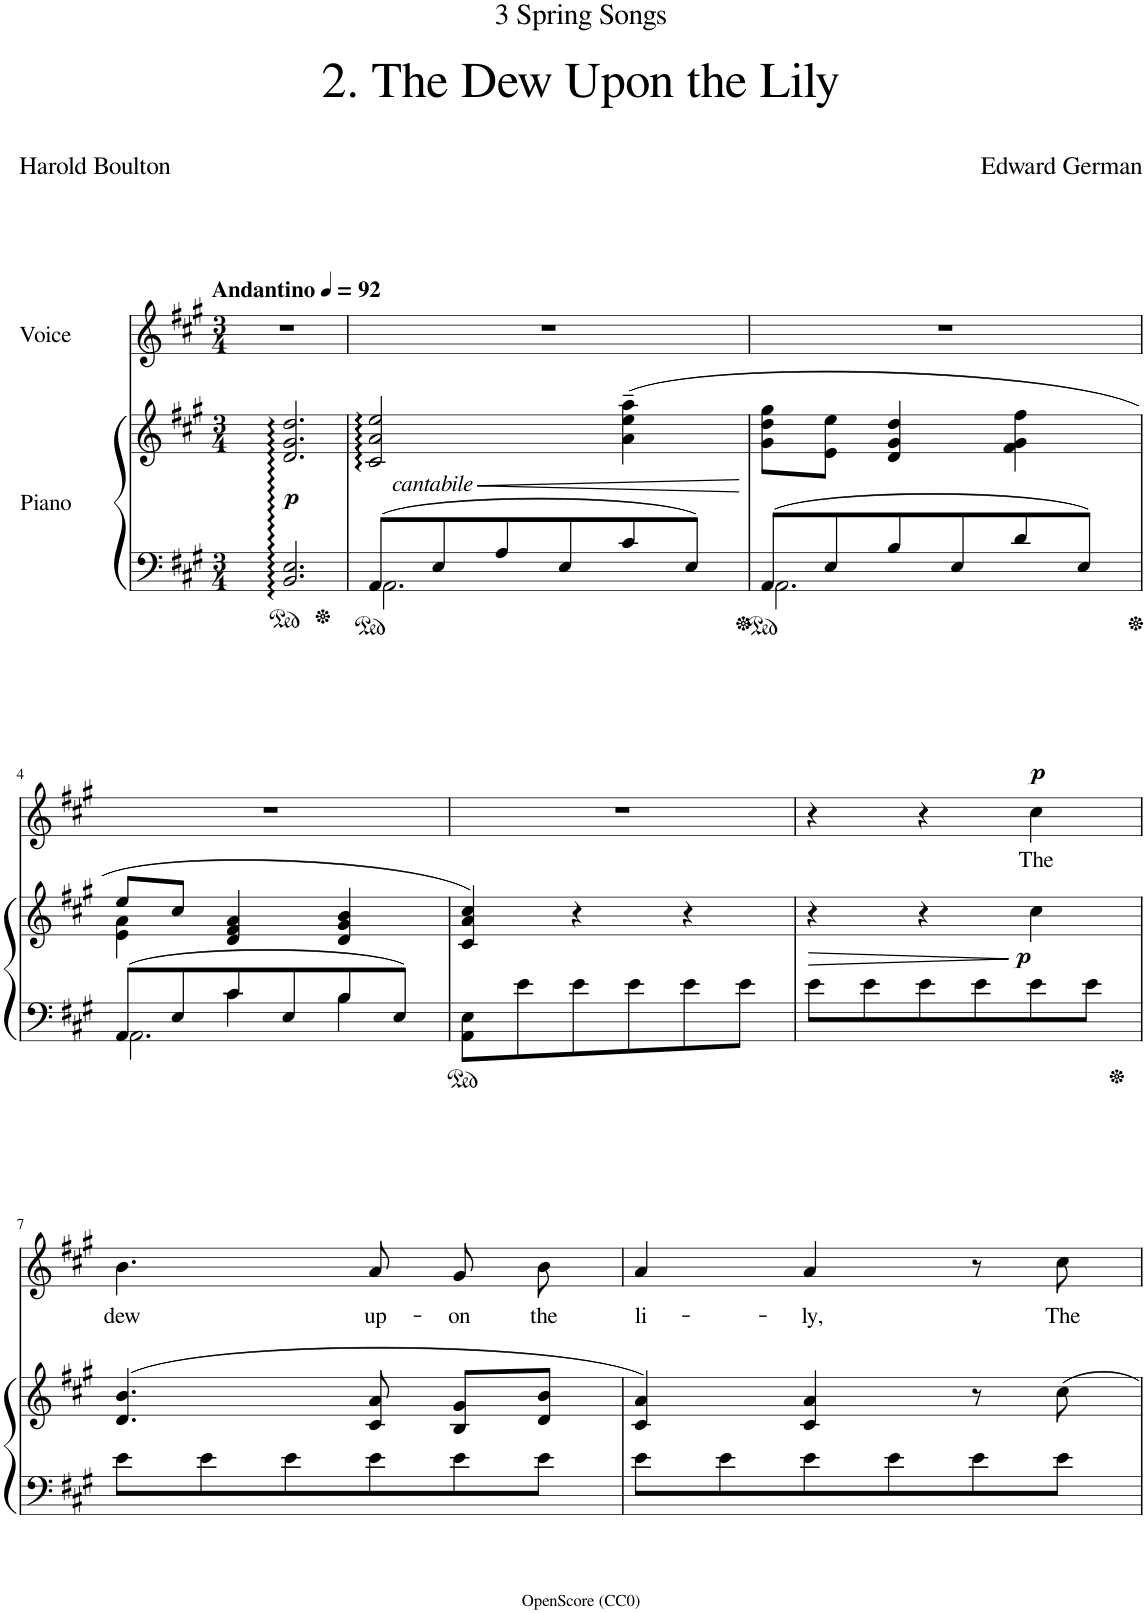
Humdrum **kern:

**kern	**kern	**dynam	**kern	**text	**dynam
*part2	*part2	*part2	*part1	*part1	*part1
*staff3	*staff2	*staff2/3	*staff1	*staff1	*staff1
*I"Piano	*	*	*I"Voice	*	*
*I'Pno	*	*	*	*	*
*clefF4	*clefG2	*	*clefG2	*	*
*k[f#c#g#]	*k[f#c#g#]	*	*k[f#c#g#]	*	*
*M3/4	*M3/4	*	*M3/4	*	*
*MM92	*MM92	*	*MM92	*	*
=1	=1	=1	=1	=1	=1
!	!	!	!LO:TX:a:B:t=Andantino	!	!
!	!	!LO:DY:b	!	!	!
2.BB/: 2.E/:	2.d/:: 2.g#/:: 2.dd/::	p	2.r	.	.
=2	=2	=2	=2	=2	=2
*^	*	*	*	*	*
!	!	!LO:TX:b:i:t=cantabile	!	!	!	!
!	!	!	!LO:HP:b	!	!	!
8AA/L	2.AA\	2c#/:: 2a/:: 2ee/::	<	2.r	.	.
8E/	.	.	.	.	.	.
8A/	.	.	.	.	.	.
8E/	.	.	.	.	.	.
8c#/	.	(4a\~ 4ee\~ 4aa\~	.	.	.	.
8E/J	.	.	.	.	.	.
*v	*v	*	*	*	*	*
.	.	[	.	.	.
=3	=3	=3	=3	=3	=3
*^	*	*	*	*	*
8AA/L	2.AA\	8g#\ 8dd\ 8gg#\L	.	2.r	.	.
8E/	.	8e\ 8ee\J	.	.	.	.
8B/	.	4d/ 4g#/ 4dd/	.	.	.	.
8E/	.	.	.	.	.	.
8d/	.	4f#\ 4g#\ 4ff#\	.	.	.	.
8E/J	.	.	.	.	.	.
!!LO:LB:g=z
=4	=4	=4	=4	=4	=4	=4
*	*^	*^	*	*	*	*
8AA/L	2.AA\	4ryy	8ee/L	4e\ 4a\	.	2.r	.	.
8E/	.	.	8cc#/J	.	.	.	.	.
8c#/	.	4c#\	4d/ 4f#/ 4a/	2ryy	.	.	.	.
8E/	.	.	.	.	.	.	.	.
8B/	.	4B\	4d/ 4g#/ 4b/	.	.	.	.	.
8E/J	.	.	.	.	.	.	.	.
*v	*v	*v	*	*	*	*	*	*
*	*v	*v	*	*	*	*
=5	=5	=5	=5	=5	=5
8AA\ 8E\L	4c#/ 4a/ 4cc#/)	.	2.r	.	.
8e\	.	.	.	.	.
8e\	4r	.	.	.	.
8e\	.	.	.	.	.
8e\	4r	.	.	.	.
8e\J	.	.	.	.	.
=6	=6	=6	=6	=6	=6
!	!	!LO:HP:b	!	!	!
8e\L	4r	>	4r	.	.
8e\	.	.	.	.	.
8e\	4r	.	4r	.	.
8e\	.	.	.	.	.
!	!	!LO:DY:n=1:b	!	!LO:LY:b	!LO:DY:a
8e\	4cc#\	] p	4cc#\	The	p
8e\J	.	.	.	.	.
!!LO:LB:g=z
=7	=7	=7	=7	=7	=7
!	!	!	!	!LO:LY:b	!
8e\L	(>4.d/ 4.b/	.	4.b\	dew	.
8e\	.	.	.	.	.
8e\	.	.	.	.	.
!	!	!	!	!LO:LY:b	!
8e\	8c#/ 8a/	.	8a/	up-	.
!	!	!	!	!LO:LY:b	!
8e\	8B/ 8g#/L	.	8g#/L	-on	.
!	!	!	!	!LO:LY:b	!
8e\J	8d/ 8b/J	.	8b/J	the	.
=8	=8	=8	=8	=8	=8
!	!	!	!	!LO:LY:b	!
8e\L	4c#/ 4a/)	.	4a/	li-	.
8e\	.	.	.	.	.
!	!	!	!	!LO:LY:b	!
8e\	4c#/ 4a/	.	4a/	-ly,	.
8e\	.	.	.	.	.
8e\	8r	.	8r	.	.
!	!	!	!	!LO:LY:b	!
8e\J	8cc#\	.	8cc#\	The	.
=	=	=	=	=	=
*-	*-	*-	*-	*-	*-
